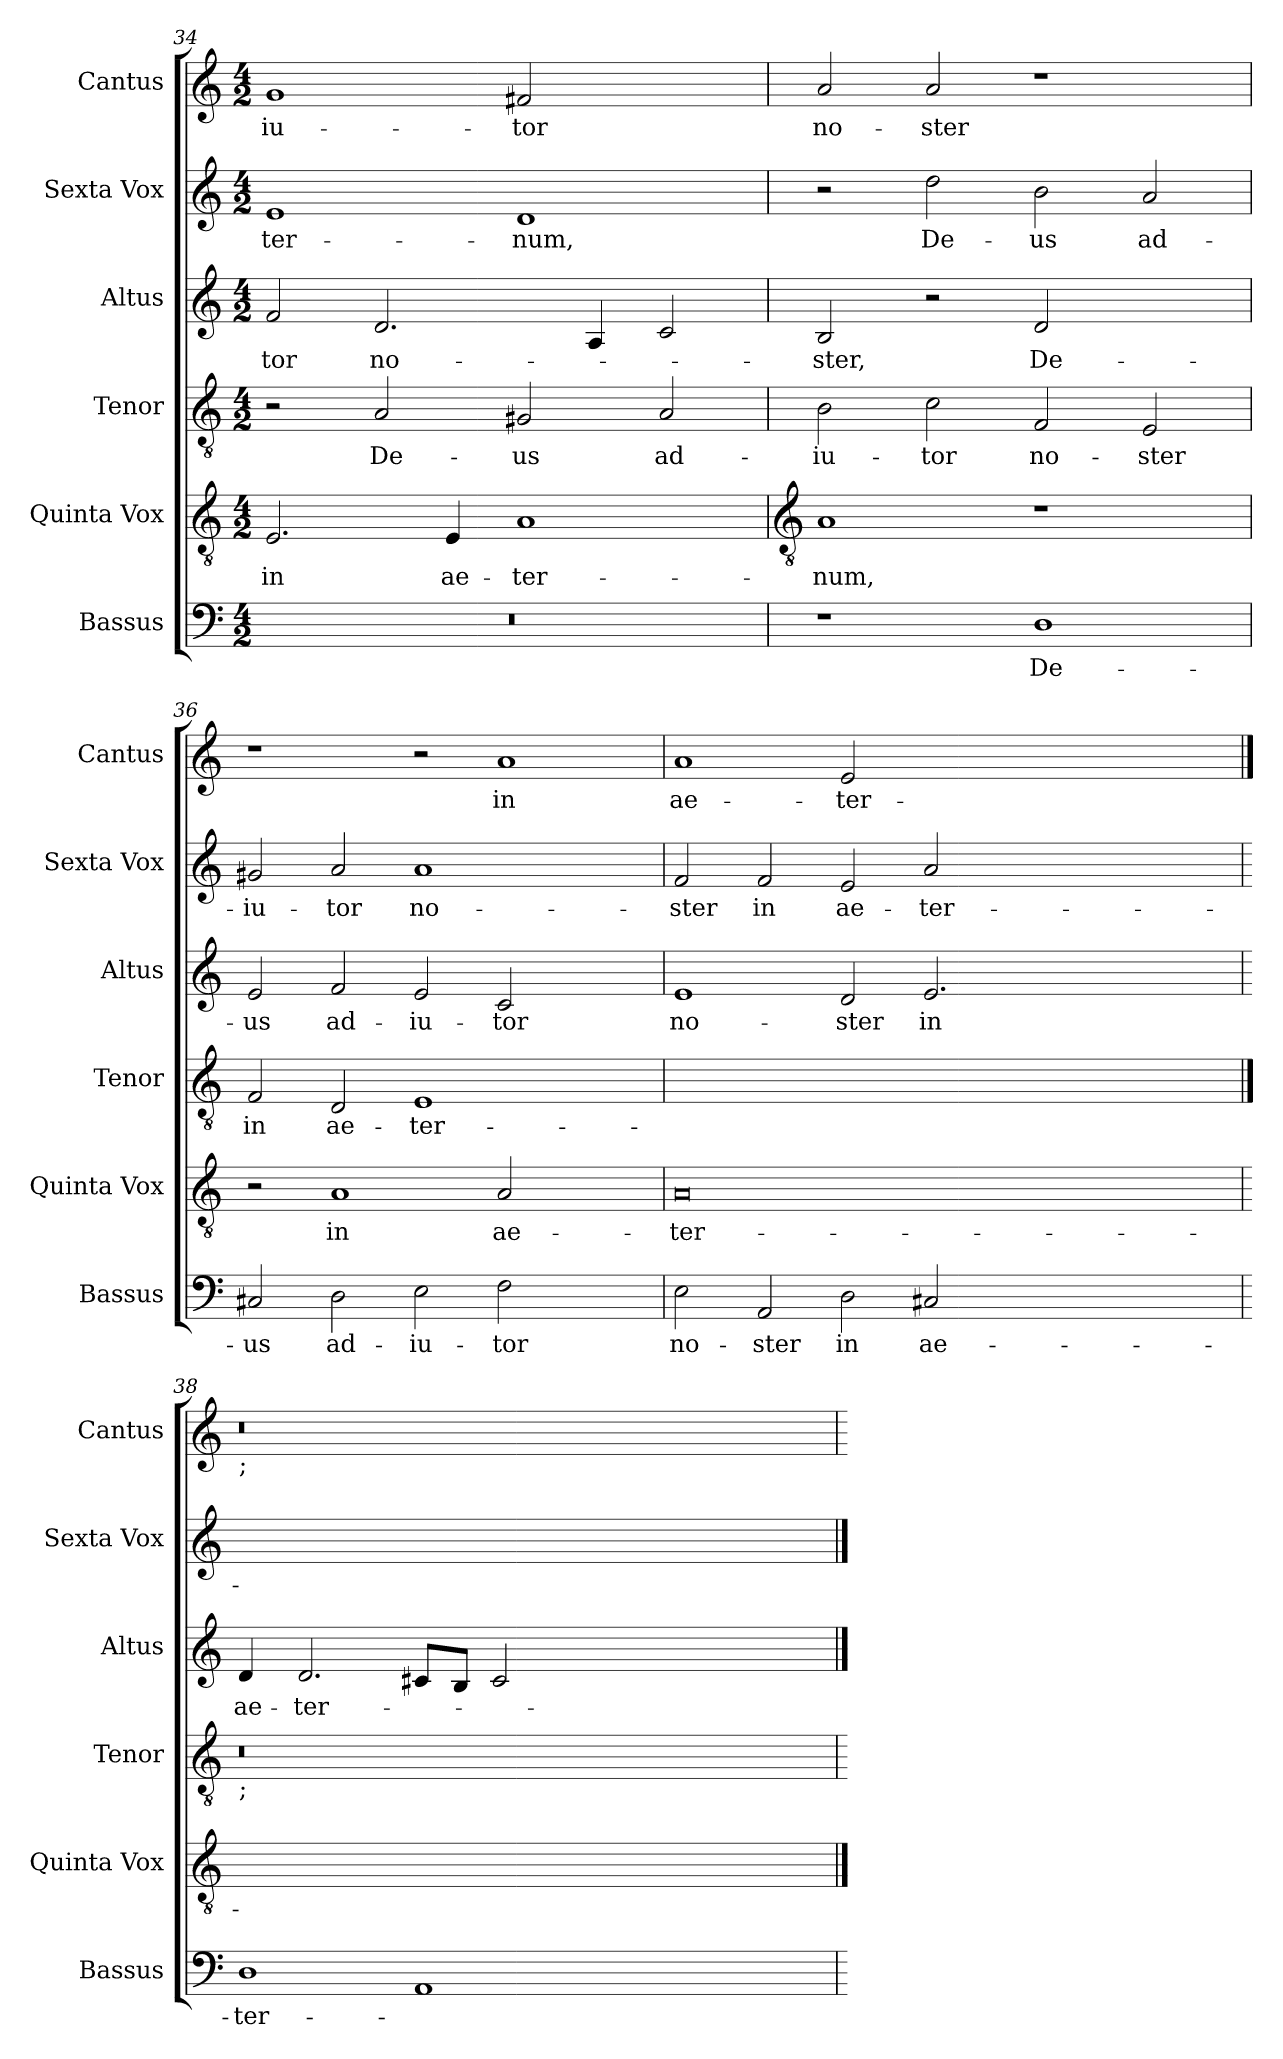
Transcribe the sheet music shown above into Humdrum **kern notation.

**kern	**text	**kern	**text	**kern	**text	**kern	**text	**kern	**text	**kern	**text
*part6	*part6	*part5	*part5	*part4	*part4	*part3	*part3	*part2	*part2	*part1	*part1
*staff6	*staff6	*staff5	*staff5	*staff4	*staff4	*staff3	*staff3	*staff2	*staff2	*staff1	*staff1
*I"Bassus	*	*I"Quinta Vox	*	*I"Tenor	*	*I"Altus	*	*I"Sexta Vox	*	*I"Cantus	*
*I'Bassus	*	*I'Quinta Vox	*	*I'Tenor	*	*I'Altus	*	*I'Sexta Vox	*	*I'Cantus	*
!!LO:LB:g=z
*clefF4	*	*clefGv2	*	*clefGv2	*	*clefG2	*	*clefG2	*	*clefG2	*
*k[]	*	*k[]	*	*k[]	*	*k[]	*	*k[]	*	*k[]	*
*C:	*	*C:	*	*C:	*	*C:	*	*C:	*	*C:	*
*M4/2	*	*M4/2	*	*M4/2	*	*M4/2	*	*M4/2	*	*M4/2	*
=34	=34	=34	=34	=34	=34	=34	=34	=34	=34	=34	=34
!	!	!	!LO:LY:b	!	!	!	!LO:LY:b	!	!LO:LY:b	!	!LO:LY:b
0r	.	2.E	in	2r	.	2f	-tor	1e	-ter-	1g	-iu-
!	!	!	!	!	!LO:LY:b	!	!LO:LY:b	!	!	!	!
.	.	.	.	2A	De-	2.d	no-	.	.	.	.
!	!	!	!LO:LY:b	!	!	!	!	!	!	!	!
.	.	4E	ae-	.	.	.	.	.	.	.	.
!	!	!	!LO:LY:b	!	!LO:LY:b	!	!	!	!LO:LY:b	!	!LO:LY:b
.	.	1A	-ter-	2G#X	-us	.	.	1d	-num,	2f#X	-tor
.	.	.	.	.	.	4A	.	.	.	.	.
!	!	!	!	!	!LO:LY:b	!	!	!	!	!	!
.	.	.	.	2A	ad-	2c	.	.	.	2ryy	.
!!LO:LB:g=z
=35	=35	=35	=35	=35	=35	=35	=35	=35	=35	=35	=35
*	*	*clefGv2	*	*	*	*	*	*	*	*	*
!	!	!	!LO:LY:b	!	!LO:LY:b	!	!LO:LY:b	!	!	!	!LO:LY:b
1r	.	1A	-num,	2B	-iu-	2B	-ster,	2r	.	2a	no-
!	!	!	!	!	!LO:LY:b	!	!	!	!LO:LY:b	!	!LO:LY:b
.	.	.	.	2c	-tor	2r	.	2dd	De-	2a	-ster
!	!LO:LY:b	!	!	!	!LO:LY:b	!	!LO:LY:b	!	!LO:LY:b	!	!
1D	De-	1r	.	2F	no-	2d	De-	2b	-us	1r	.
!	!	!	!	!	!LO:LY:b	!	!	!	!LO:LY:b	!	!
.	.	.	.	2E	-ster	2ryy	.	2a	ad-	.	.
!!LO:LB:g=z
=36	=36	=36	=36	=36	=36	=36	=36	=36	=36	=36	=36
!	!LO:LY:b	!	!	!	!LO:LY:b	!	!LO:LY:b	!	!LO:LY:b	!	!
2C#X	-us	2r	.	2F	in	2e	-us	2g#X	-iu-	1r	.
!	!LO:LY:b	!	!LO:LY:b	!	!LO:LY:b	!	!LO:LY:b	!	!LO:LY:b	!	!
2D	ad-	1A	in	2D	ae-	2f	ad-	2a	-tor	.	.
!	!LO:LY:b	!	!	!	!LO:LY:b	!	!LO:LY:b	!	!LO:LY:b	!	!
2E	-iu-	.	.	1E	-ter-	2e	-iu-	1a	no-	2r	.
!	!LO:LY:b	!	!LO:LY:b	!	!	!	!LO:LY:b	!	!	!	!LO:LY:b
2F	-tor	2A	ae-	.	.	2c	-tor	.	.	1a	in
2ryy	.	2ryy	.	2ryy	.	2ryy	.	2ryy	.	.	.
=37	=37	=37	=37	=37	=37	=37	=37	=37	=37	=37	=37
!	!LO:LY:b	!	!LO:LY:b	!	!LO:LY:b	!	!LO:LY:b	!	!LO:LY:b	!	!LO:LY:b
2E	no-	0A	-ter-	0Dyy	-num.	1e	no-	2f	-ster	1a	ae-
!	!LO:LY:b	!	!	!	!	!	!	!	!LO:LY:b	!	!
2AA	-ster	.	.	.	.	.	.	2f	in	.	.
!	!LO:LY:b	!	!	!	!	!	!LO:LY:b	!	!LO:LY:b	!	!LO:LY:b
2D	in	.	.	.	.	2d	-ster	2e	ae-	2e	-ter-
!	!LO:LY:b	!	!	!	!	!	!LO:LY:b	!	!LO:LY:b	!	!LO:LY:b
2C#X	ae-	.	.	.	.	2.e	in	2a	-ter-	0f#Xyy	-num.
1.ryy	.	1.ryy	.	1.ryy	.	.	.	1.ryy	.	.	.
.	.	.	.	.	.	1ryy	.	.	.	.	.
.	.	.	.	.	.	4ryy	.	.	.	.	.
!!LO:LB:g=z
=38	==38	=38	==38	==38	==38	=38	==38	=38	==38	==38	==38
!	!	!	!	!	!	!	!	!	!	!LO:TX:b:t=;	!
!	!	!	!	!LO:TX:b:t=;	!	!	!	!	!	!	!
!	!LO:LY:b	!	!LO:LY:b	!	!	!	!LO:LY:b	!	!LO:LY:b	!	!
1D	-ter-	0Ayy	-num.	0r	.	4d	ae-	0ayy	-num.	0r	.
!	!	!	!	!	!	!	!LO:LY:b	!	!	!	!
.	.	.	.	.	.	2.d	-ter-	.	.	.	.
1AA	.	.	.	.	.	8c#L	.	.	.	.	.
.	.	.	.	.	.	8BJ	.	.	.	.	.
.	.	.	.	.	.	2c#	.	.	.	.	.
!	!	!	!	!	!	!	!LO:LY:b	!	!	!	!
.	.	.	.	.	.	0dyy	-num.	.	.	.	.
1..ryy	.	1..ryy	.	1..ryy	.	.	.	1..ryy	.	1..ryy	.
=	=	==	=	=	=	==	=	==	=	=	=
*-	*-	*-	*-	*-	*-	*-	*-	*-	*-	*-	*-
